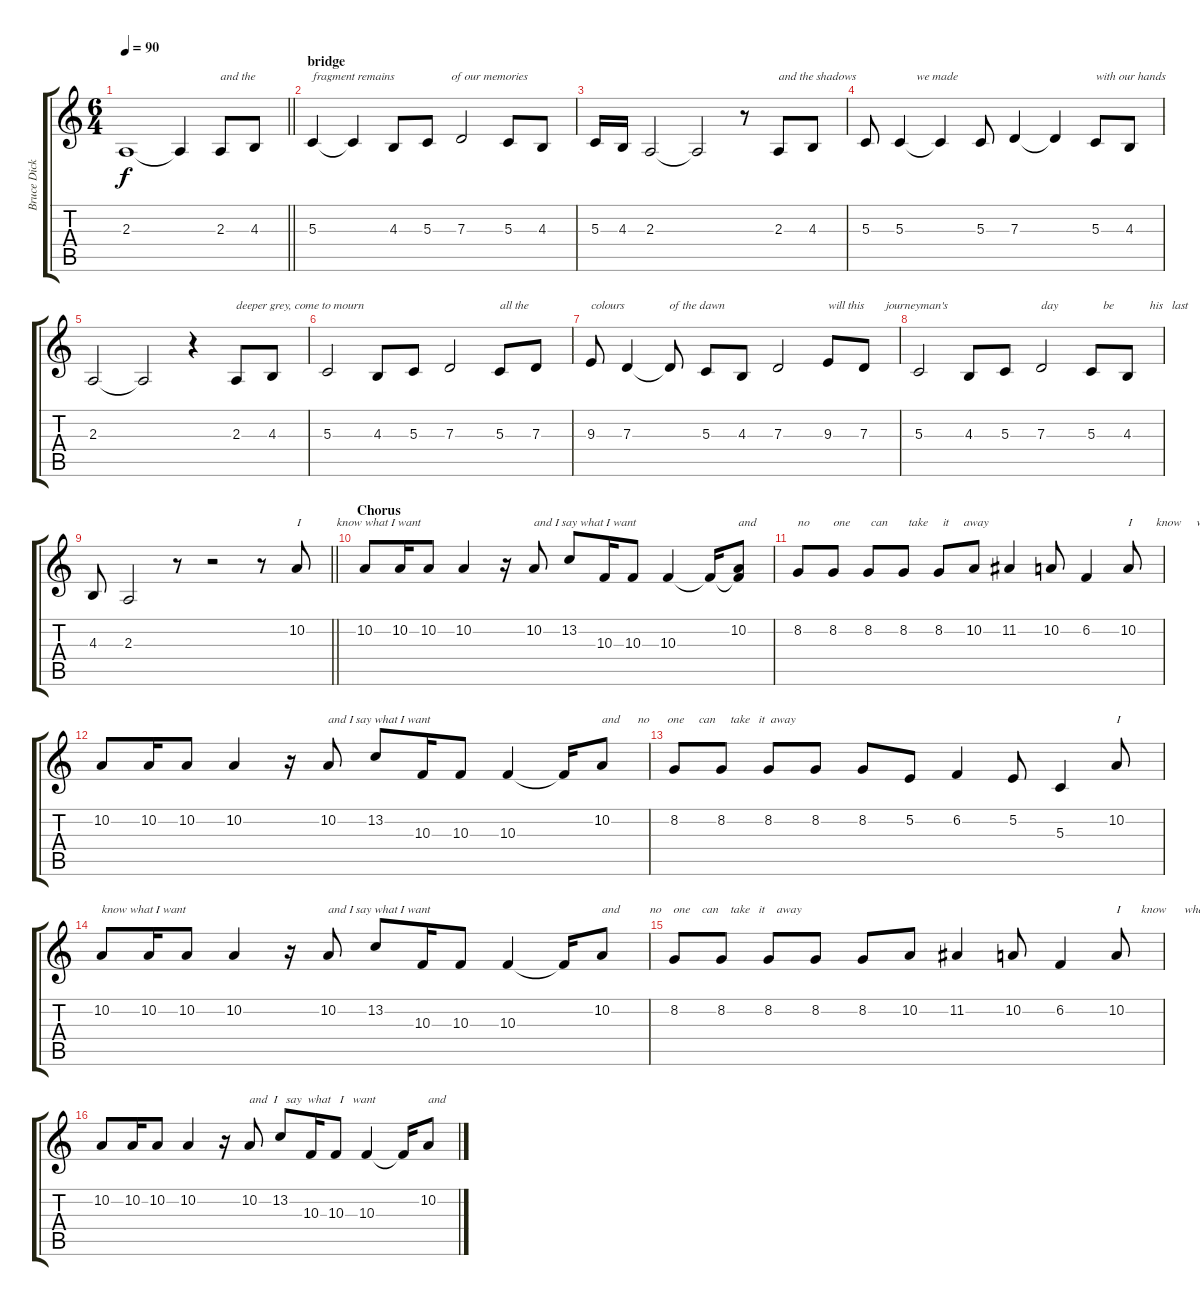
\track ("Bruce Dickinson" "Bruce Dick") {instrument clarinet}
\staff {score tabs}
\tuning (E4 B3 G3 D3 A2 E2) {hide}
\ts (6 4)
\tempo 90
\clef g2
\barLineRight lightlight
\ks c
2.3.1{dy f} 2.3{t}.4 2.3.8{txt "and the "} 4.3.8 |
\section ("" "bridge")
5.3.4{txt "fragment remains                   of our memories"} 5.3{t}.4 4.3.8 5.3.8 7.3.2 5.3.8 4.3.8 |
5.3.16 4.3.16 2.3.2 2.3{t}.2 r.8 2.3.8{txt "and the shadows                    we made"} 4.3.8 |
5.3.8 5.3.4 5.3{t}.4 5.3.8 7.3.4 7.3{t}.4 5.3.8{txt "with our hands"} 4.3.8 |
2.3.2 2.3{t}.2 r.4 2.3.8{txt "deeper grey, come to mourn"} 4.3.8 |
5.3.2 4.3.8 5.3.8 7.3.2 5.3.8{txt "all the"} 7.3.8 |
9.3.8{txt "colours               of the dawn"} 7.3.4 7.3{t}.8 5.3.8 4.3.8 7.3.2 9.3.8{txt "will this       journeyman's       "} 7.3.8 |
5.3.2 4.3.8 5.3.8 7.3.2{txt "day               be            his   last"} 5.3.8 4.3.8 |
\barLineRight lightlight
4.3.8 2.3.2 r.8 r.2 r.8 10.2.8{txt "I            know what I want"} |
\section ("" "Chorus")
10.2.8 10.2.16 10.2.8 10.2.4 r.16 10.2.8{txt "and I say what I want"} 13.2.8 10.3.16 10.3.8 10.3.4 10.3{t}.16 (10.2 10.3{t}).8{txt "and"} |
8.2.8{txt "no        one       can       take     it     away"} 8.2.8 8.2.8 8.2.8 8.2.8 10.2.8 11.2.4 10.2.8 6.2.4 10.2.8{txt "I        know     what     I   want"} |
10.2.8 10.2.16 10.2.8 10.2.4 r.16 10.2.8{txt "and I say what I want"} 13.2.8 10.3.16 10.3.8 10.3.4 10.3{t}.16 10.2.8{txt "and      no      one     can     take   it  away"} |
8.2.8 8.2.8 8.2.8 8.2.8 8.2.8 5.2.8 6.2.4 5.2.8 5.3.4 10.2.8{txt "I"} |
10.2.8{txt "know what I want"} 10.2.16 10.2.8 10.2.4 r.16 10.2.8{txt "and I say what I want"} 13.2.8 10.3.16 10.3.8 10.3.4 10.3{t}.16 10.2.8{txt "and          no    one    can    take   it    away"} |
8.2.8 8.2.8 8.2.8 8.2.8 8.2.8 10.2.8 11.2.4 10.2.8 6.2.4 10.2.8{txt "I       know      what    I     want"} |
10.2.8 10.2.16 10.2.8 10.2.4 r.16 10.2.8{txt "and  I   say  what   I   want "} 13.2.8 10.3.16 10.3.8 10.3.4 10.3{t}.16 10.2.8{txt "and"}
